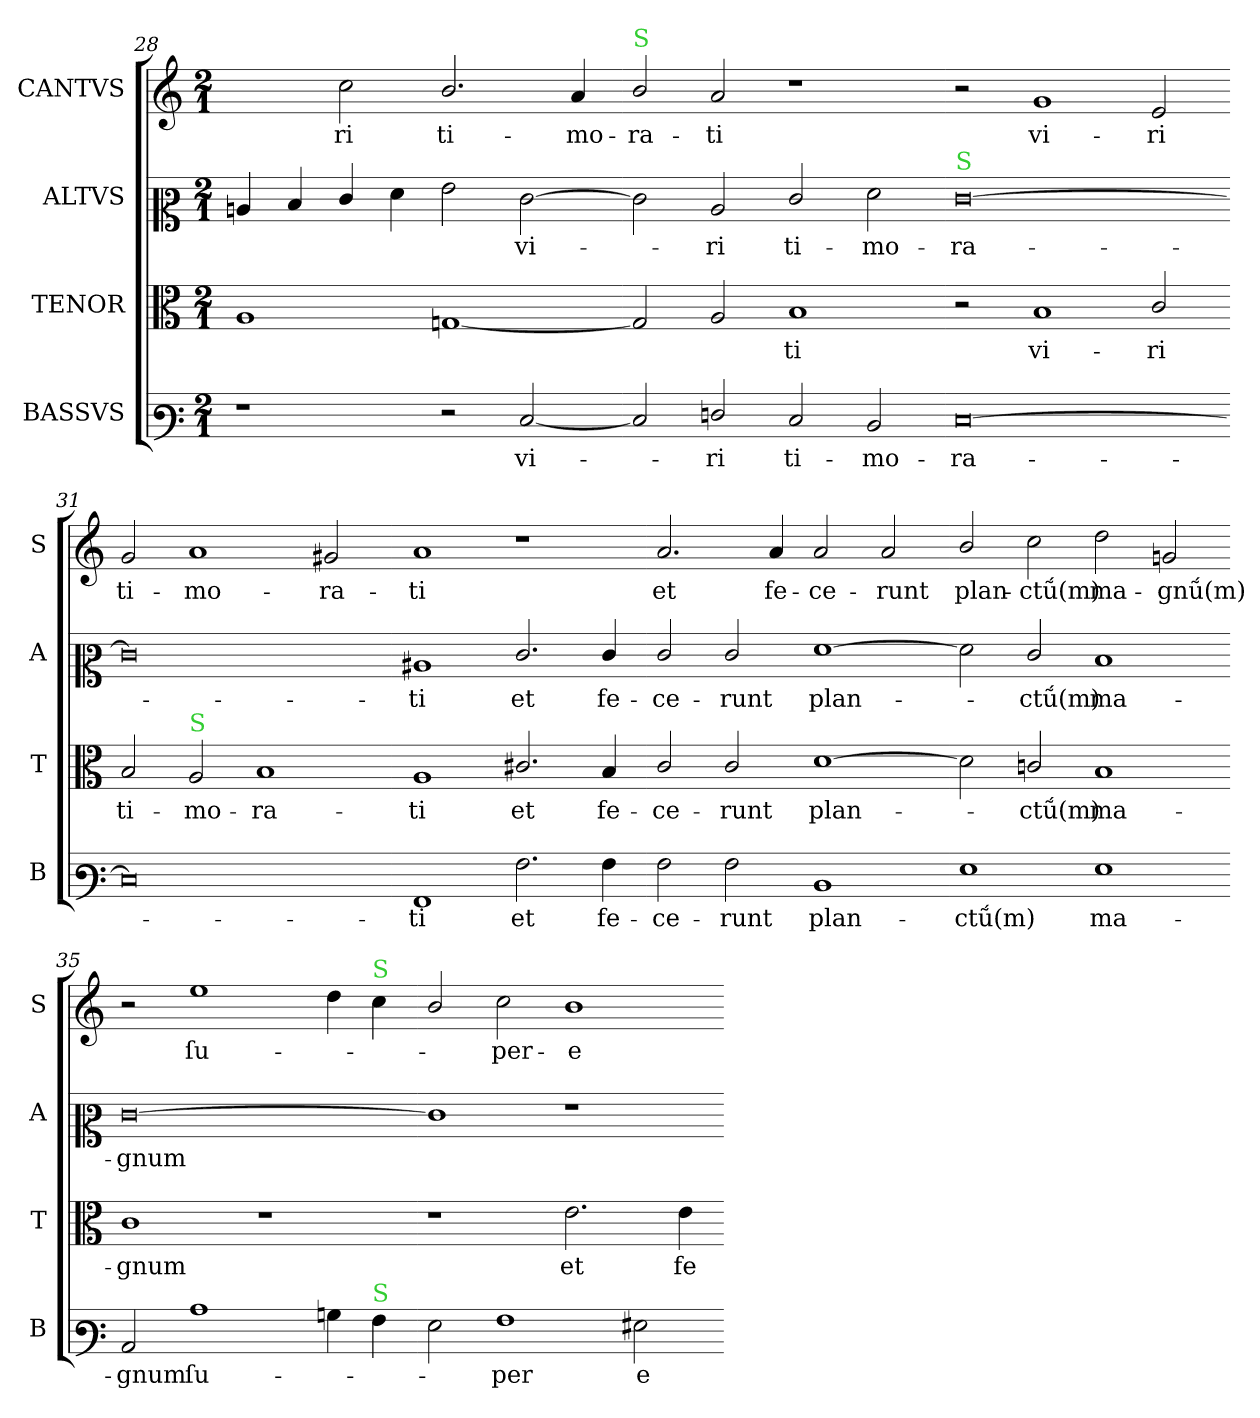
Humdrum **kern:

**kern	**text	**kern	**text	**kern	**text	**kern	**text
*part4	*part4	*part3	*part3	*part2	*part2	*part1	*part1
*staff4	*staff4	*staff3	*staff3	*staff2	*staff2	*staff1	*staff1
*I"BASSVS	*	*I"TENOR	*	*I"ALTVS	*	*I"CANTVS	*
*I'B	*	*I'T	*	*I'A	*	*I'S	*
*clefF3	*	*clefC3	*	*clefC2	*	*clefG2	*
*k[]	*	*k[]	*	*k[]	*	*k[]	*
*a:	*	*a:	*	*a:	*	*a:	*
*M2/1	*	*M2/1	*	*M2/1	*	*M2/1	*
=28	=28	=28	=28	=28	=28	=28	=28
1r	.	1A	.	4cn/	.	2ryy	.
.	.	.	.	4d/	.	.	.
.	.	.	.	4e/	.	2cc\	-ri
.	.	.	.	4f\	.	.	.
2r	.	[1Gn	.	2g\	.	2.b/	ti-
[2E/	vi-	.	.	[2e\	vi-	.	.
.	.	.	.	.	.	4a/	-mo-
=29-	=29-	=29-	=29-	=29-	=29-	=29-	=29-
!	!	!	!	!	!	!LO:TX:a:color=limegreen:t=S	!
2E/]	.	2G]	.	2e\]	.	2b/	-ra-
2Fn/	-ri	2A/	.	2c/	-ri	2a/	-ti
2E/	ti-	1B	-ti	2e/	ti-	1r	.
2D/	-mo-	.	.	2f\	-mo-	.	.
=30-	=30-	=30-	=30-	=30-	=30-	=30-	=30-
!	!	!	!	!LO:TX:a:color=limegreen:t=S	!	!	!
[0E\	-ra-	2r	.	[0e	-ra-	2r	.
!	!	!	!LO:LY:i	!	!	!	!
.	.	1B	vi-	.	.	1g	vi-
!	!	!	!LO:LY:i	!	!	!	!
.	.	2c/	-ri	.	.	2e/	-ri
=31-	=31-	=31-	=31-	=31-	=31-	=31-	=31-
!	!	!	!LO:LY:i	!	!	!	!
0E\]	.	2B/	ti-	0e]	.	2g/	ti-
!	!	!LO:TX:a:color=limegreen:t=S	!	!	!	!	!
!	!	!	!LO:LY:i	!	!	!	!
.	.	2A/	-mo-	.	.	1a	-mo-
!	!	!	!LO:LY:i	!	!	!	!
.	.	1B	-ra-	.	.	.	.
.	.	.	.	.	.	2g#X/	-ra-
=32-	=32-	=32-	=32-	=32-	=32-	=32-	=32-
!	!	!	!LO:LY:i	!	!	!	!
1AA	-ti	1A	-ti	1c#X	-ti	1a	-ti
2.A\	et	2.c#X/	et	2.e/	et	1r	.
4A\	fe-	4B/	fe-	4e/	fe-	.	.
=33-	=33-	=33-	=33-	=33-	=33-	=33-	=33-
2A\	-ce-	2c#/	-ce-	2e/	-ce-	2.a/	et
2A\	-runt	2c#/	-runt	2e/	-runt	.	.
.	.	.	.	.	.	4a/	fe-
1D	plan-	[1d	plan-	[1f	plan-	2a/	-ce-
.	.	.	.	.	.	2a/	-runt
=34-	=34-	=34-	=34-	=34-	=34-	=34-	=34-
1G	-ctṹ(m)	2d]	.	2f]	.	2b/	plan-
.	.	2cn/	-ctṹ(m)	2e/	-ctṹ(m)	2cc\	-ctṹ(m)
1G	ma-	1B	ma-	1d	ma-	2dd\	ma-
.	.	.	.	.	.	2gn/	-gnṹ(m)
=35-	=35-	=35-	=35-	=35-	=35-	=35-	=35-
2C/	-gnum	1c	-gnum	[0e	-gnum	2r	.
1c	ſu-	.	.	.	.	1ee	ſu-
.	.	1r	.	.	.	.	.
4Bn\	.	.	.	.	.	4dd\	.
!	!	!	!	!	!	!LO:TX:a:color=limegreen:t=S	!
!LO:TX:a:color=limegreen:t=S	!	!	!	!	!	!	!
4A\	.	.	.	.	.	4cc\	.
=36-	=36-	=36-	=36-	=36-	=36-	=36-	=36-
2G\	.	1r	.	1e]	.	2b/	.
1A	-per	.	.	.	.	2cc\	-per-
.	.	2.e\	et	1r	.	1b	-e-
2G#X\	e-	.	.	.	.	.	.
.	.	4e\	fe-	.	.	.	.
=-	=-	=-	=-	=-	=-	=-	=-
*-	*-	*-	*-	*-	*-	*-	*-
